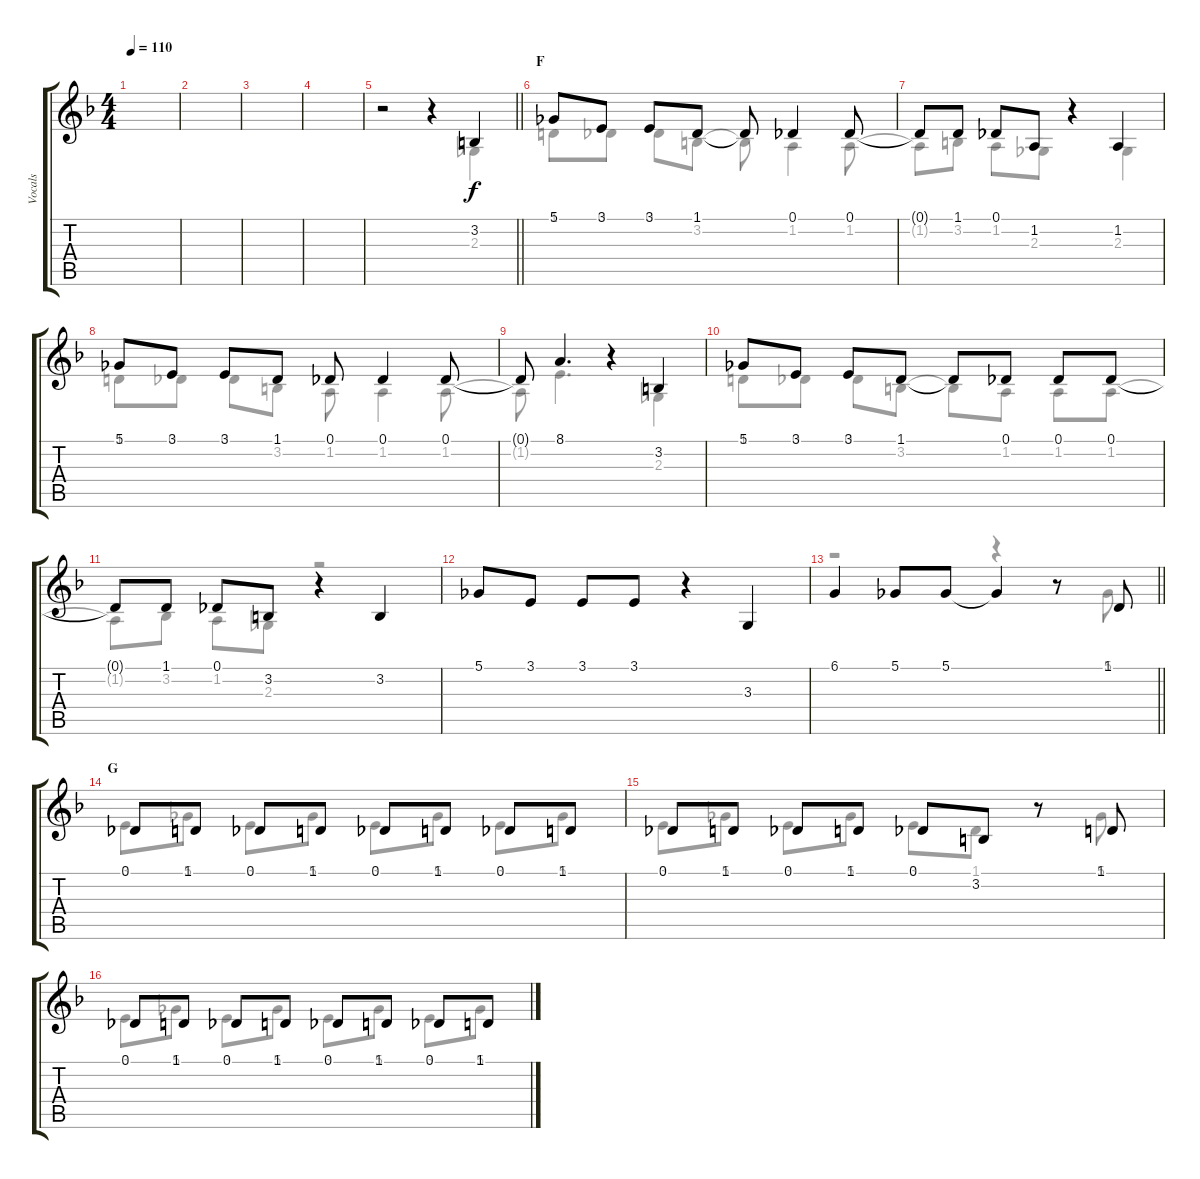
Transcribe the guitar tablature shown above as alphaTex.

\track ("Vocals" "Vocals") {instrument lead8bassandlead}
\staff {score tabs}
\tuning (Db4 Ab3 E3 B2 Gb2 Db2) {hide}
\voice
\ts (4 4)
\tempo 110
\clef g2
\ks f
|
|
|
|
\barLineRight lightlight
r.2 r.4 3.2.4 |
\section ("" "F")
5.1.8 3.1.8 3.1.8 1.1.8 1.1{t}.8 0.1.4 0.1.8 |
0.1{t}.8 1.1.8 0.1.8 1.2.8 r.4 1.2.4 |
5.1.8 3.1.8 3.1.8 1.1.8 0.1.8 0.1.4 0.1.8 |
0.1{t}.8 8.1.4{d} r.4 3.2.4 |
5.1.8 3.1.8 3.1.8 1.1.8 1.1{t}.8 0.1.8 0.1.8 0.1.8 |
0.1{t}.8 1.1.8 0.1.8 3.2.8 r.4 3.2.4 |
5.1.8 3.1.8 3.1.8 3.1.8 r.4 3.3.4 |
\barLineRight lightlight
6.1.4 5.1.8 5.1.8 5.1{t}.4 r.8 1.1.8 |
\section ("" "G")
0.1.8 1.1.8 0.1.8 1.1.8 0.1.8 1.1.8 0.1.8 1.1.8 |
0.1.8 1.1.8 0.1.8 1.1.8 0.1.8 3.2.8 r.8 1.1.8 |
0.1.8 1.1.8 0.1.8 1.1.8 0.1.8 1.1.8 0.1.8 1.1.8
\voice
\clef g2
\ottava regular
\simile none
\ks f
|
|
|
|
\barLineRight lightlight
r.2 r.4 2.3.4 |
1.1.8 0.1.8 0.1.8 3.2.8 3.2{t}.8 1.2.4 1.2.8 |
1.2{t}.8 3.2.8 1.2.8 2.3.8 r.4 2.3.4 |
1.1.8 0.1.8 0.1.8 3.2.8 1.2.8 1.2.4 1.2.8 |
1.2{t}.8 3.1.4{d} r.4 2.3.4 |
1.1.8 0.1.8 0.1.8 3.2.8 3.2{t}.8 1.2.8 1.2.8 1.2.8 |
1.2{t}.8 3.2.8 1.2.8 2.3.8 r.2 |
|
\barLineRight lightlight
r.2 r.4 r.8 5.1.8 |
3.1.8 5.1.8 3.1.8 5.1.8 3.1.8 5.1.8 3.1.8 5.1.8 |
3.1.8 5.1.8 3.1.8 5.1.8 3.1.8 1.1.8 r.8 5.1.8 |
3.1.8 5.1.8 3.1.8 5.1.8 3.1.8 5.1.8 3.1.8 5.1.8
